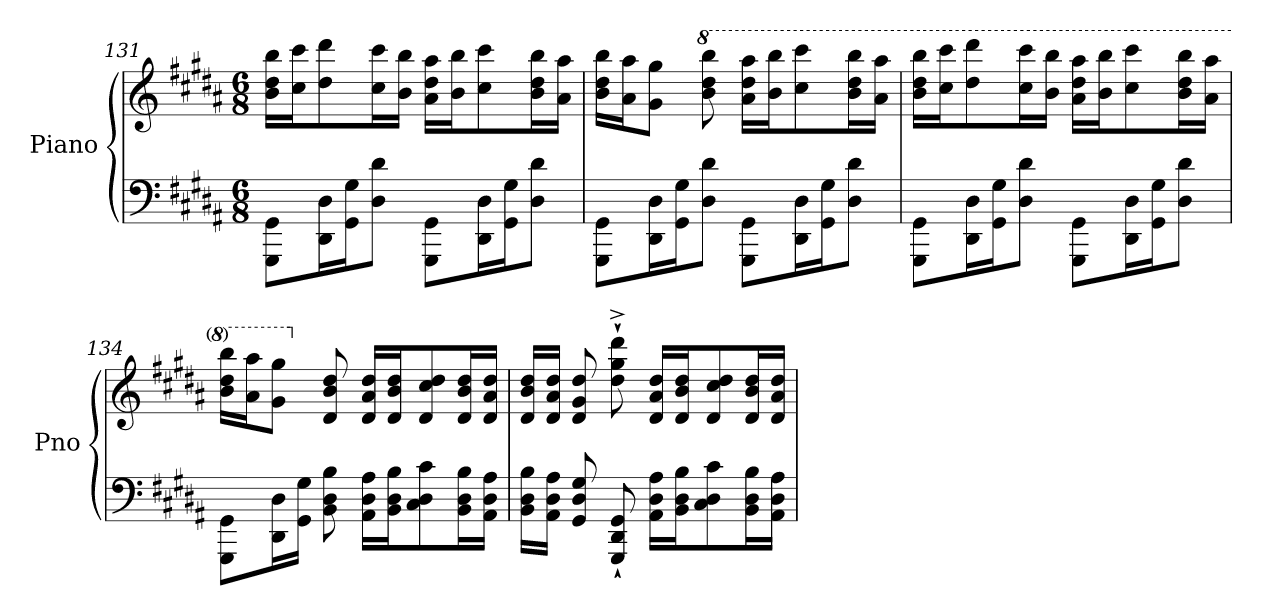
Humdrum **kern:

**kern	**kern
*part1	*part1
*staff2	*staff1
*I"Piano	*
*I'Pno	*
*clefF4	*clefG2
*k[f#c#g#d#a#]	*k[f#c#g#d#a#]
*M6/8	*M6/8
=131	=131
8GGG#\ 8GG#\L	16b\ 16dd#\ 16bb\LL
.	16cc#\ 16ccc#\J
16DD#\ 16D#\L	8dd#\ 8ddd#\
16GG#\ 16G#\J	.
8D#\ 8d#\J	16cc#\ 16ccc#\L
.	16b\ 16bb\JJ
8GGG#\ 8GG#\L	16a#\ 16dd#\ 16aa#\LL
.	16b\ 16bb\J
16DD#\ 16D#\L	8cc#\ 8ccc#\
16GG#\ 16G#\J	.
8D#\ 8d#\J	16b\ 16dd#\ 16bb\L
.	16a#\ 16aa#\JJ
!!LO:PB:g=z
=132	=132
8GGG#\ 8GG#\L	16b\ 16dd#\ 16bb\LL
.	16a#\ 16aa#\J
16DD#\ 16D#\L	8g#\ 8gg#\J
16GG#\ 16G#\J	.
*	*8va
8D#\ 8d#\J	8bb\ 8ddd#\ 8bbb\
8GGG#\ 8GG#\L	16aa#\ 16ddd#\ 16aaa#\LL
.	16bb\ 16bbb\J
16DD#\ 16D#\L	8ccc#\ 8cccc#\
16GG#\ 16G#\J	.
8D#\ 8d#\J	16bb\ 16ddd#\ 16bbb\L
.	16aa#\ 16aaa#\JJ
=133	=133
8GGG#\ 8GG#\L	16bb\ 16ddd#\ 16bbb\LL
.	16ccc#\ 16cccc#\J
16DD#\ 16D#\L	8ddd#\ 8dddd#\
16GG#\ 16G#\J	.
8D#\ 8d#\J	16ccc#\ 16cccc#\L
.	16bb\ 16bbb\JJ
8GGG#\ 8GG#\L	16aa#\ 16ddd#\ 16aaa#\LL
.	16bb\ 16bbb\J
16DD#\ 16D#\L	8ccc#\ 8cccc#\
16GG#\ 16G#\J	.
8D#\ 8d#\J	16bb\ 16ddd#\ 16bbb\L
.	16aa#\ 16aaa#\JJ
=134	=134
8GGG#\ 8GG#\L	16bb\ 16ddd#\ 16bbb\LL
.	16aa#\ 16aaa#\J
16DD#\ 16D#\L	8gg#\ 8ggg#\J
16GG#\ 16G#\JJ	.
*	*X8va
8BB\ 8D#\ 8B\	8d#/ 8b/ 8dd#/
16AA#\ 16D#\ 16A#\LL	16d#/ 16a#/ 16dd#/LL
16BB\ 16D#\ 16B\J	16d#/ 16b/ 16dd#/J
8C#\ 8D#\ 8c#\	8d#/ 8cc#/ 8dd#/
16BB\ 16D#\ 16B\L	16d#/ 16b/ 16dd#/L
16AA#\ 16D#\ 16A#\JJ	16d#/ 16a#/ 16dd#/JJ
!!LO:LB:g=z
=135	=135
16BB\ 16D#\ 16B\LL	16d#/ 16b/ 16dd#/LL
16AA#\ 16D#\ 16A#\JJ	16d#/ 16a#/ 16dd#/JJ
8GG#/ 8D#/ 8G#/	8d#/ 8g#/ 8dd#/
8GGG#/` 8DD#/` 8GG#/`	8dd#\`^ 8gg#\`^ 8ddd#\`^
16AA#\ 16D#\ 16A#\LL	16d#/ 16a#/ 16dd#/LL
16BB\ 16D#\ 16B\J	16d#/ 16b/ 16dd#/J
8C#\ 8D#\ 8c#\	8d#/ 8cc#/ 8dd#/
16BB\ 16D#\ 16B\L	16d#/ 16b/ 16dd#/L
16AA#\ 16D#\ 16A#\JJ	16d#/ 16a#/ 16dd#/JJ
=	=
*-	*-
